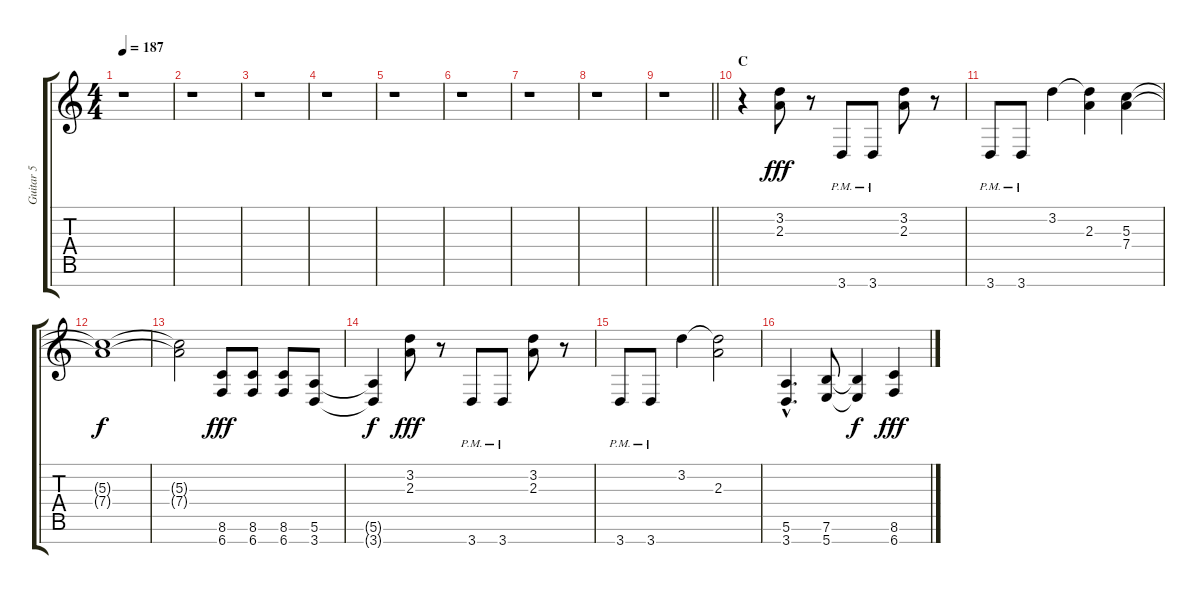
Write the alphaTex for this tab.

\track ("Guitar 5" "Guitar 5") {instrument distortionguitar}
\staff {score tabs}
\tuning (E4 B3 G3 D3 A2 E2 B1) {hide}
\ts (4 4)
\tempo 187
\clef g2
\ks c
r.1{dy fff} |
r.1 |
r.1 |
r.1 |
r.1 |
r.1 |
r.1 |
r.1 |
\barLineRight lightlight
r.1 |
\section ("" "C")
r.4 (3.2 2.3).8 r.8 3.7{pm}.8 3.7{pm}.8 (3.2 2.3).8 r.8 |
3.7{pm}.8 3.7{pm}.8 3.2.4 (3.2{t} 2.3).4 (5.3 7.4).4 |
(5.3{t} 7.4{t}).1{dy f} |
(5.3{t} 7.4{t}).2 (8.6 6.7).8{dy fff} (8.6 6.7).8 (8.6 6.7).8 (5.6 3.7).8 |
(5.6{t} 3.7{t}).4{dy f} (3.2 2.3).8{dy fff} r.8 3.7{pm}.8 3.7{pm}.8 (3.2 2.3).8 r.8 |
3.7{pm}.8 3.7{pm}.8 3.2.4 (3.2{t} 2.3).2 |
(5.6{hac} 3.7{hac}).4{d} (7.6 5.7).8 (7.6{t} 5.7{t}).4{dy f} (8.6 6.7).4{dy fff}
